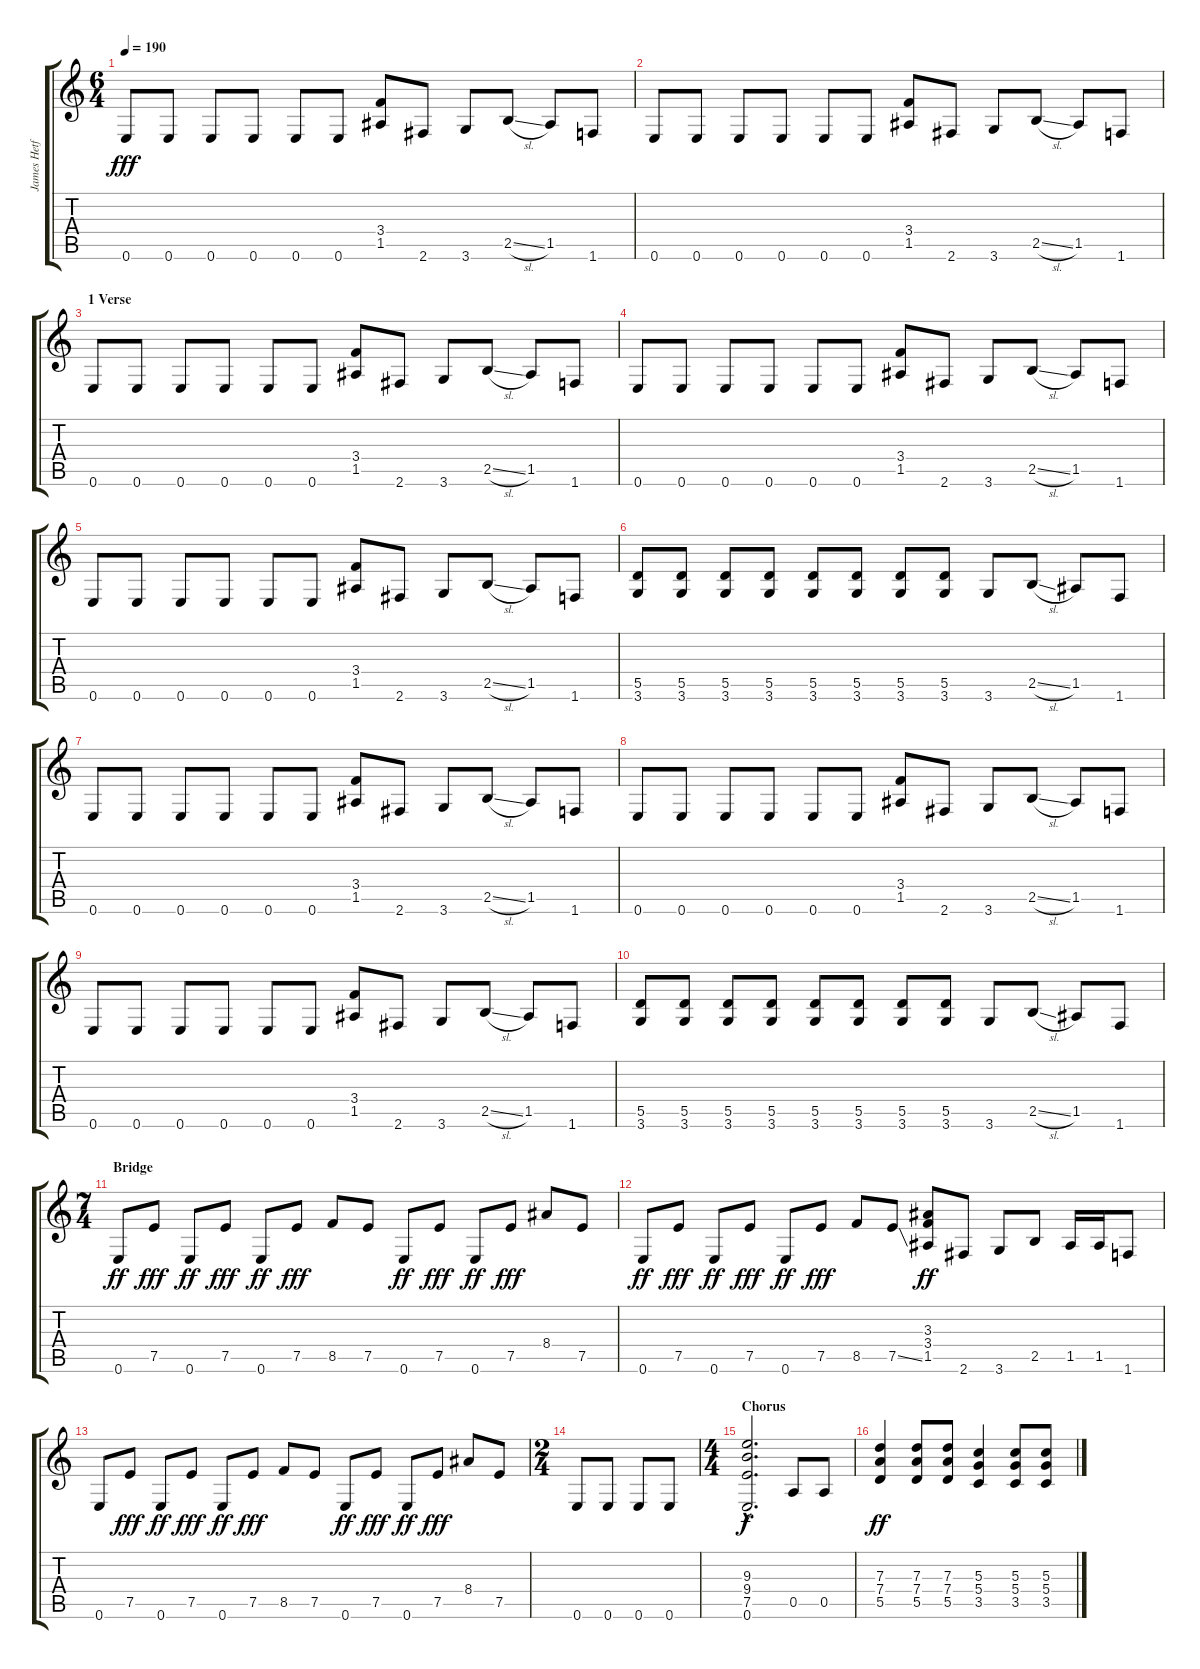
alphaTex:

\track ("James Hetfield (Guitar I)" "James Hetf") {instrument distortionguitar}
\staff {score tabs}
\tuning (E4 B3 G3 D3 A2 E2) {hide}
\ts (6 4)
\tempo 190
\clef g2
\ks c
0.6.8{dy fff} 0.6.8 0.6.8 0.6.8 0.6.8 0.6.8 (3.4 1.5).8 2.6.8 3.6.8 2.5{sl}.8 1.5.8 1.6.8 |
0.6.8 0.6.8 0.6.8 0.6.8 0.6.8 0.6.8 (3.4 1.5).8 2.6.8 3.6.8 2.5{sl}.8 1.5.8 1.6.8 |
\section ("" "1 Verse")
0.6.8 0.6.8 0.6.8 0.6.8 0.6.8 0.6.8 (3.4 1.5).8 2.6.8 3.6.8 2.5{sl}.8 1.5.8 1.6.8 |
0.6.8 0.6.8 0.6.8 0.6.8 0.6.8 0.6.8 (3.4 1.5).8 2.6.8 3.6.8 2.5{sl}.8 1.5.8 1.6.8 |
0.6.8 0.6.8 0.6.8 0.6.8 0.6.8 0.6.8 (3.4 1.5).8 2.6.8 3.6.8 2.5{sl}.8 1.5.8 1.6.8 |
(5.5 3.6).8 (5.5 3.6).8 (5.5 3.6).8 (5.5 3.6).8 (5.5 3.6).8 (5.5 3.6).8 (5.5 3.6).8 (5.5 3.6).8 3.6.8 2.5{sl}.8 1.5.8 1.6.8 |
0.6.8 0.6.8 0.6.8 0.6.8 0.6.8 0.6.8 (3.4 1.5).8 2.6.8 3.6.8 2.5{sl}.8 1.5.8 1.6.8 |
0.6.8 0.6.8 0.6.8 0.6.8 0.6.8 0.6.8 (3.4 1.5).8 2.6.8 3.6.8 2.5{sl}.8 1.5.8 1.6.8 |
0.6.8 0.6.8 0.6.8 0.6.8 0.6.8 0.6.8 (3.4 1.5).8 2.6.8 3.6.8 2.5{sl}.8 1.5.8 1.6.8 |
(5.5 3.6).8 (5.5 3.6).8 (5.5 3.6).8 (5.5 3.6).8 (5.5 3.6).8 (5.5 3.6).8 (5.5 3.6).8 (5.5 3.6).8 3.6.8 2.5{sl}.8 1.5.8 1.6.8 |
\ts (7 4)
\section ("" "Bridge")
0.6.8{dy ff} 7.5.8{dy fff} 0.6.8{dy ff} 7.5.8{dy fff} 0.6.8{dy ff} 7.5.8{dy fff} 8.5.8 7.5.8 0.6.8{dy ff} 7.5.8{dy fff} 0.6.8{dy ff} 7.5.8{dy fff} 8.4.8 7.5.8 |
0.6.8{dy ff} 7.5.8{dy fff} 0.6.8{dy ff} 7.5.8{dy fff} 0.6.8{dy ff} 7.5.8{dy fff} 8.5.8 7.5{ss}.8 (3.3 3.4 1.5).8{dy ff} 2.6.8 3.6.8 2.5.8 1.5.16 1.5.16 1.6.8 |
0.6.8 7.5.8{dy fff} 0.6.8{dy ff} 7.5.8{dy fff} 0.6.8{dy ff} 7.5.8{dy fff} 8.5.8 7.5.8 0.6.8{dy ff} 7.5.8{dy fff} 0.6.8{dy ff} 7.5.8{dy fff} 8.4.8 7.5.8 |
\ts (2 4)
0.6.8 0.6.8 0.6.8 0.6.8 |
\ts (4 4)
\section ("" "Chorus")
(9.3{hac} 9.4{hac} 7.5{hac} 0.6{hac}).2{d dy f} 0.5.8 0.5.8 |
(7.3 7.4 5.5).4{dy ff} (7.3 7.4 5.5).8 (7.3 7.4 5.5).8 (5.3 5.4 3.5).4 (5.3 5.4 3.5).8 (5.3 5.4 3.5).8
